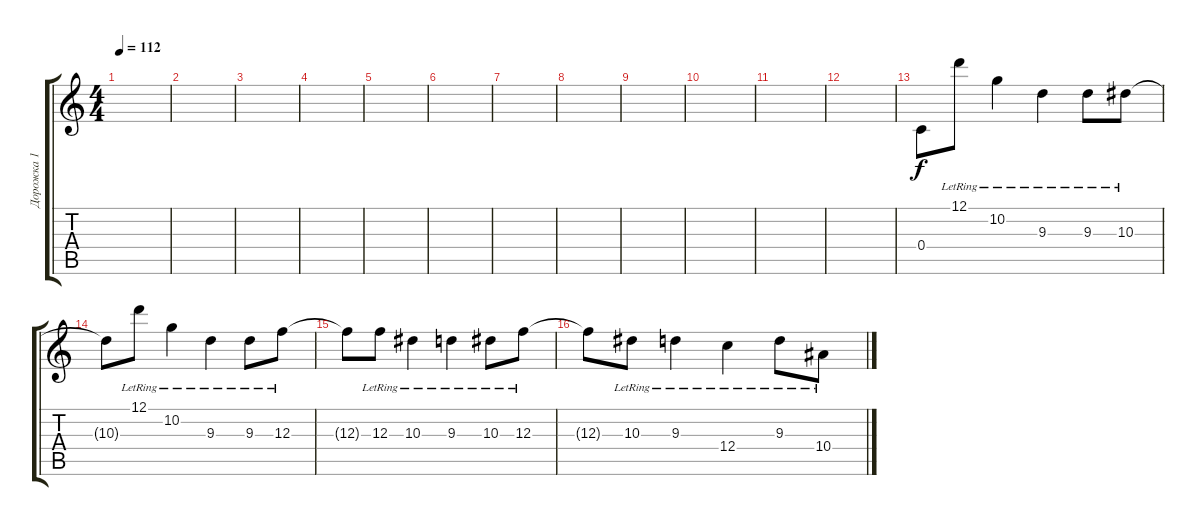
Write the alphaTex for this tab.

\track ("Дорожка 1" "Дорожка 1") {instrument acousticguitarsteel}
\staff {score tabs}
\tuning (D4 A3 F3 C3 G2 C2) {hide}
\ts (4 4)
\tempo 112
\clef g2
\ks c
|
|
|
|
|
|
|
|
|
|
|
|
0.4.8 12.1{lr}.8 10.2{lr}.4 9.3{lr}.4 9.3{lr}.8 10.3{lr}.8 |
10.3{t}.8 12.1{lr}.8 10.2{lr}.4 9.3{lr}.4 9.3{lr}.8 12.3{lr}.8 |
12.3{t}.8 12.3{lr}.8 10.3{lr}.4 9.3{lr}.4 10.3{lr}.8 12.3{lr}.8 |
12.3{t}.8 10.3{lr}.8 9.3{lr}.4 12.4{lr}.4 9.3{lr}.8 10.4{lr}.8
